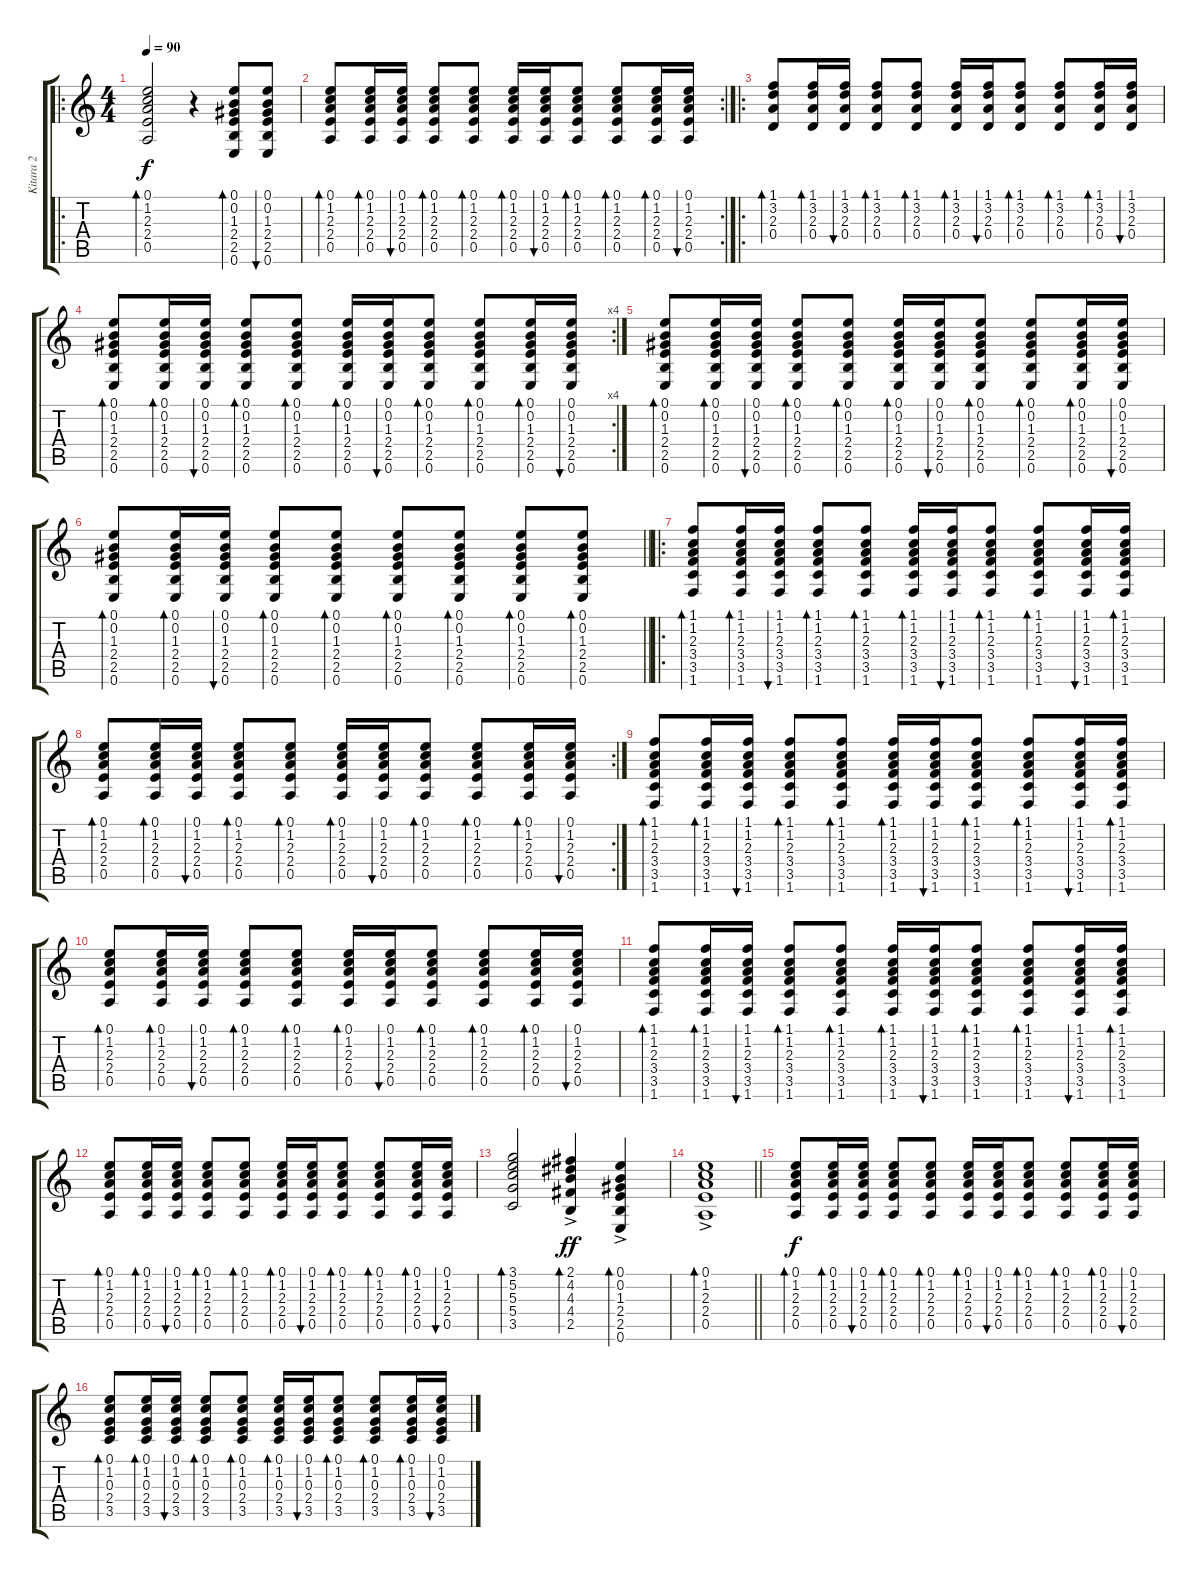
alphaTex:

\track ("Kitara 2" "Kitara 2") {instrument acousticguitarsteel}
\staff {score tabs}
\tuning (E4 B3 G3 D3 A2 E2) {hide}
\ro
\ts (4 4)
\tempo 90
\clef g2
\ks c
(0.1 1.2 2.3 2.4 0.5).2{bd 120 dy f} r.4 (0.1 0.2 1.3 2.4 2.5 0.6).8{bd 30} (0.1 0.2 1.3 2.4 2.5 0.6).8{bu 30} |
\rc 2
(0.1 1.2 2.3 2.4 0.5).8{bd 30} (0.1 1.2 2.3 2.4 0.5).16{bd 30} (0.1 1.2 2.3 2.4 0.5).16{bu 30} (0.1 1.2 2.3 2.4 0.5).8{bd 30} (0.1 1.2 2.3 2.4 0.5).8{bd 30} (0.1 1.2 2.3 2.4 0.5).16{bd 30} (0.1 1.2 2.3 2.4 0.5).16{bu 30} (0.1 1.2 2.3 2.4 0.5).8{bd 30} (0.1 1.2 2.3 2.4 0.5).8{bd 30} (0.1 1.2 2.3 2.4 0.5).16{bd 30} (0.1 1.2 2.3 2.4 0.5).16{bu 30} |
\ro
(1.1 3.2 2.3 0.4).8{bd 30} (1.1 3.2 2.3 0.4).16{bd 30} (1.1 3.2 2.3 0.4).16{bu 30} (1.1 3.2 2.3 0.4).8{bd 30} (1.1 3.2 2.3 0.4).8{bd 30} (1.1 3.2 2.3 0.4).16{bd 30} (1.1 3.2 2.3 0.4).16{bu 30} (1.1 3.2 2.3 0.4).8{bd 30} (1.1 3.2 2.3 0.4).8{bd 30} (1.1 3.2 2.3 0.4).16{bd 30} (1.1 3.2 2.3 0.4).16{bu 30} |
\rc 4
(0.1 0.2 1.3 2.4 2.5 0.6).8{bd 30} (0.1 0.2 1.3 2.4 2.5 0.6).16{bd 30} (0.1 0.2 1.3 2.4 2.5 0.6).16{bu 30} (0.1 0.2 1.3 2.4 2.5 0.6).8{bd 30} (0.1 0.2 1.3 2.4 2.5 0.6).8{bd 30} (0.1 0.2 1.3 2.4 2.5 0.6).16{bd 30} (0.1 0.2 1.3 2.4 2.5 0.6).16{bu 30} (0.1 0.2 1.3 2.4 2.5 0.6).8{bd 30} (0.1 0.2 1.3 2.4 2.5 0.6).8{bd 30} (0.1 0.2 1.3 2.4 2.5 0.6).16{bd 30} (0.1 0.2 1.3 2.4 2.5 0.6).16{bu 30} |
(0.1 0.2 1.3 2.4 2.5 0.6).8{bd 30} (0.1 0.2 1.3 2.4 2.5 0.6).16{bd 30} (0.1 0.2 1.3 2.4 2.5 0.6).16{bu 30} (0.1 0.2 1.3 2.4 2.5 0.6).8{bd 30} (0.1 0.2 1.3 2.4 2.5 0.6).8{bd 30} (0.1 0.2 1.3 2.4 2.5 0.6).16{bd 30} (0.1 0.2 1.3 2.4 2.5 0.6).16{bu 30} (0.1 0.2 1.3 2.4 2.5 0.6).8{bd 30} (0.1 0.2 1.3 2.4 2.5 0.6).8{bd 30} (0.1 0.2 1.3 2.4 2.5 0.6).16{bd 30} (0.1 0.2 1.3 2.4 2.5 0.6).16{bu 30} |
\barLineRight lightlight
(0.1 0.2 1.3 2.4 2.5 0.6).8{bd 30} (0.1 0.2 1.3 2.4 2.5 0.6).16{bd 30} (0.1 0.2 1.3 2.4 2.5 0.6).16{bu 30} (0.1 0.2 1.3 2.4 2.5 0.6).8{bd 30} (0.1 0.2 1.3 2.4 2.5 0.6).8{bd 30} (0.1 0.2 1.3 2.4 2.5 0.6).8{bd 30} (0.1 0.2 1.3 2.4 2.5 0.6).8{bd 30} (0.1 0.2 1.3 2.4 2.5 0.6).8{bd 30} (0.1 0.2 1.3 2.4 2.5 0.6).8{bd 30} |
\ro
(1.1 1.2 2.3 3.4 3.5 1.6).8{bd 30} (1.1 1.2 2.3 3.4 3.5 1.6).16{bd 30} (1.1 1.2 2.3 3.4 3.5 1.6).16{bu 30} (1.1 1.2 2.3 3.4 3.5 1.6).8{bd 30} (1.1 1.2 2.3 3.4 3.5 1.6).8{bd 30} (1.1 1.2 2.3 3.4 3.5 1.6).16{bd 30} (1.1 1.2 2.3 3.4 3.5 1.6).16{bu 30} (1.1 1.2 2.3 3.4 3.5 1.6).8{bd 30} (1.1 1.2 2.3 3.4 3.5 1.6).8{bd 30} (1.1 1.2 2.3 3.4 3.5 1.6).16{bu 30} (1.1 1.2 2.3 3.4 3.5 1.6).16{bd 30} |
\rc 2
(0.1 1.2 2.3 2.4 0.5).8{bd 30} (0.1 1.2 2.3 2.4 0.5).16{bd 30} (0.1 1.2 2.3 2.4 0.5).16{bu 30} (0.1 1.2 2.3 2.4 0.5).8{bd 30} (0.1 1.2 2.3 2.4 0.5).8{bd 30} (0.1 1.2 2.3 2.4 0.5).16{bd 30} (0.1 1.2 2.3 2.4 0.5).16{bu 30} (0.1 1.2 2.3 2.4 0.5).8{bd 30} (0.1 1.2 2.3 2.4 0.5).8{bd 30} (0.1 1.2 2.3 2.4 0.5).16{bd 30} (0.1 1.2 2.3 2.4 0.5).16{bu 30} |
(1.1 1.2 2.3 3.4 3.5 1.6).8{bd 30} (1.1 1.2 2.3 3.4 3.5 1.6).16{bd 30} (1.1 1.2 2.3 3.4 3.5 1.6).16{bu 30} (1.1 1.2 2.3 3.4 3.5 1.6).8{bd 30} (1.1 1.2 2.3 3.4 3.5 1.6).8{bd 30} (1.1 1.2 2.3 3.4 3.5 1.6).16{bd 30} (1.1 1.2 2.3 3.4 3.5 1.6).16{bu 30} (1.1 1.2 2.3 3.4 3.5 1.6).8{bd 30} (1.1 1.2 2.3 3.4 3.5 1.6).8{bd 30} (1.1 1.2 2.3 3.4 3.5 1.6).16{bu 30} (1.1 1.2 2.3 3.4 3.5 1.6).16{bd 30} |
(0.1 1.2 2.3 2.4 0.5).8{bd 30} (0.1 1.2 2.3 2.4 0.5).16{bd 30} (0.1 1.2 2.3 2.4 0.5).16{bu 30} (0.1 1.2 2.3 2.4 0.5).8{bd 30} (0.1 1.2 2.3 2.4 0.5).8{bd 30} (0.1 1.2 2.3 2.4 0.5).16{bd 30} (0.1 1.2 2.3 2.4 0.5).16{bu 30} (0.1 1.2 2.3 2.4 0.5).8{bd 30} (0.1 1.2 2.3 2.4 0.5).8{bd 30} (0.1 1.2 2.3 2.4 0.5).16{bd 30} (0.1 1.2 2.3 2.4 0.5).16{bu 30} |
(1.1 1.2 2.3 3.4 3.5 1.6).8{bd 30} (1.1 1.2 2.3 3.4 3.5 1.6).16{bd 30} (1.1 1.2 2.3 3.4 3.5 1.6).16{bu 30} (1.1 1.2 2.3 3.4 3.5 1.6).8{bd 30} (1.1 1.2 2.3 3.4 3.5 1.6).8{bd 30} (1.1 1.2 2.3 3.4 3.5 1.6).16{bd 30} (1.1 1.2 2.3 3.4 3.5 1.6).16{bu 30} (1.1 1.2 2.3 3.4 3.5 1.6).8{bd 30} (1.1 1.2 2.3 3.4 3.5 1.6).8{bd 30} (1.1 1.2 2.3 3.4 3.5 1.6).16{bu 30} (1.1 1.2 2.3 3.4 3.5 1.6).16{bd 30} |
(0.1 1.2 2.3 2.4 0.5).8{bd 30} (0.1 1.2 2.3 2.4 0.5).16{bd 30} (0.1 1.2 2.3 2.4 0.5).16{bu 30} (0.1 1.2 2.3 2.4 0.5).8{bd 30} (0.1 1.2 2.3 2.4 0.5).8{bd 30} (0.1 1.2 2.3 2.4 0.5).16{bd 30} (0.1 1.2 2.3 2.4 0.5).16{bu 30} (0.1 1.2 2.3 2.4 0.5).8{bd 30} (0.1 1.2 2.3 2.4 0.5).8{bd 30} (0.1 1.2 2.3 2.4 0.5).16{bd 30} (0.1 1.2 2.3 2.4 0.5).16{bu 30} |
(3.1 5.2 5.3 5.4 3.5).2{bd 30} (2.1{ac} 4.2{ac} 4.3{ac} 4.4{ac} 2.5{ac}).4{bd 30 dy ff} (0.1{ac} 0.2{ac} 1.3{ac} 2.4{ac} 2.5{ac} 0.6{ac}).4{bd 30} |
\barLineRight lightlight
(0.1{ac} 1.2{ac} 2.3{ac} 2.4{ac} 0.5{ac}).1{bd 30} |
(0.1 1.2 2.3 2.4 0.5).8{bd 30 dy f} (0.1 1.2 2.3 2.4 0.5).16{bd 30} (0.1 1.2 2.3 2.4 0.5).16{bu 30} (0.1 1.2 2.3 2.4 0.5).8{bd 30} (0.1 1.2 2.3 2.4 0.5).8{bd 30} (0.1 1.2 2.3 2.4 0.5).16{bd 30} (0.1 1.2 2.3 2.4 0.5).16{bu 30} (0.1 1.2 2.3 2.4 0.5).8{bd 30} (0.1 1.2 2.3 2.4 0.5).8{bd 30} (0.1 1.2 2.3 2.4 0.5).16{bd 30} (0.1 1.2 2.3 2.4 0.5).16{bu 30} |
(0.1 1.2 0.3 2.4 3.5).8{bd 30} (0.1 1.2 0.3 2.4 3.5).16{bd 30} (0.1 1.2 0.3 2.4 3.5).16{bu 30} (0.1 1.2 0.3 2.4 3.5).8{bd 30} (0.1 1.2 0.3 2.4 3.5).8{bd 30} (0.1 1.2 0.3 2.4 3.5).16{bd 30} (0.1 1.2 0.3 2.4 3.5).16{bu 30} (0.1 1.2 0.3 2.4 3.5).8{bd 30} (0.1 1.2 0.3 2.4 3.5).8{bd 30} (0.1 1.2 0.3 2.4 3.5).16{bd 30} (0.1 1.2 0.3 2.4 3.5).16{bu 30}
